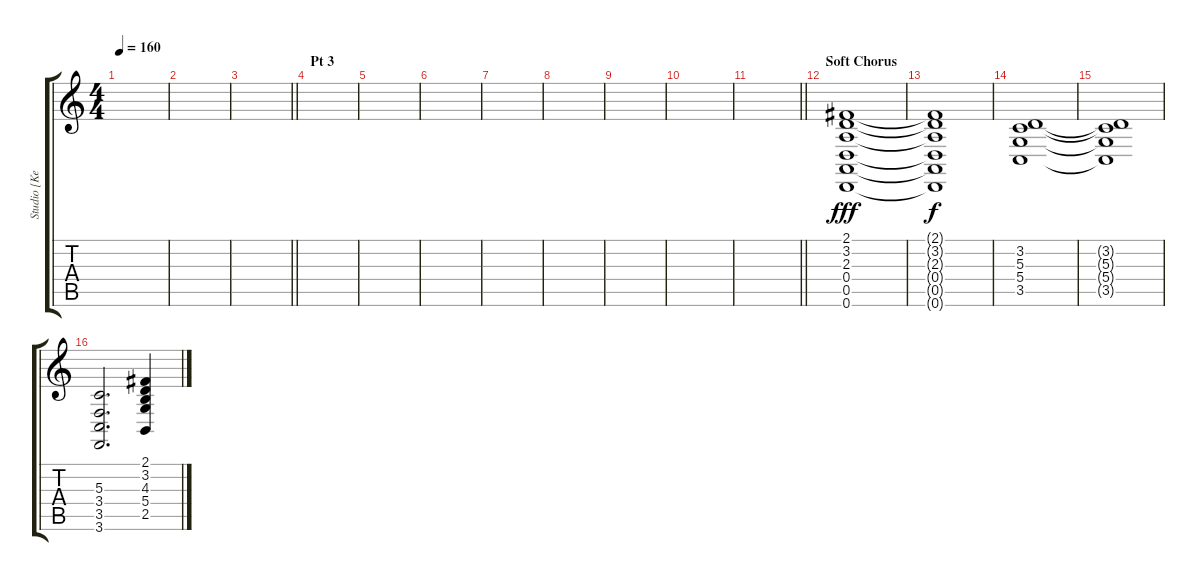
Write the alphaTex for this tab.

\track ("Studio [Keyboard/FX]" "Studio [Ke") {instrument synthstrings2}
\staff {score tabs}
\tuning (E4 B3 G3 D3 A2 D2) {hide}
\ts (4 4)
\tempo 160
\clef g2
\ks c
|
|
\barLineRight lightlight
|
\section ("" "Pt 3")
|
|
|
|
|
|
|
\barLineRight lightlight
|
\section ("" "Soft Chorus")
(2.1 3.2 2.3 0.4 0.5 0.6).1{dy fff volume 7} |
(2.1{t} 3.2{t} 2.3{t} 0.4{t} 0.5{t} 0.6{t}).1{dy f} |
(3.2 5.3 5.4 3.5).1 |
(3.2{t} 5.3{t} 5.4{t} 3.5{t}).1 |
(5.3 3.4 3.5 3.6).2{d} (2.1 3.2 4.3 5.4 2.5).4
